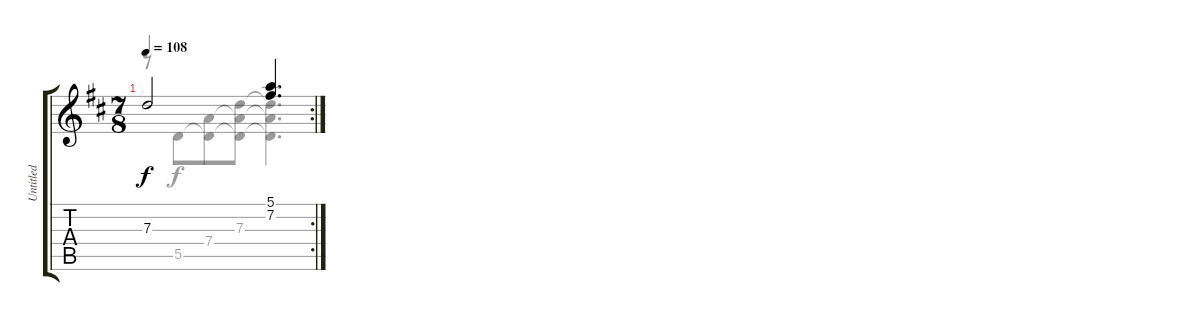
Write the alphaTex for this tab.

\track ("Untitled" "Untitled") {instrument acousticguitarnylon}
\staff {score tabs}
\tuning (E4 B3 G3 D3 A2 D2) {hide}
\voice
\rc 2
\ts (7 8)
\tempo 108
\clef g2
\ks d
7.3.2{dy f} (5.1 7.2).4{d}
\voice
\clef g2
\ottava regular
\simile none
\ks d
r.8{dy f} 5.5.8 (7.4 5.5{t}).8 (7.3 7.4{t} 5.5{t}).8 (7.3{t} 7.4{t} 5.5{t}).4{d}
